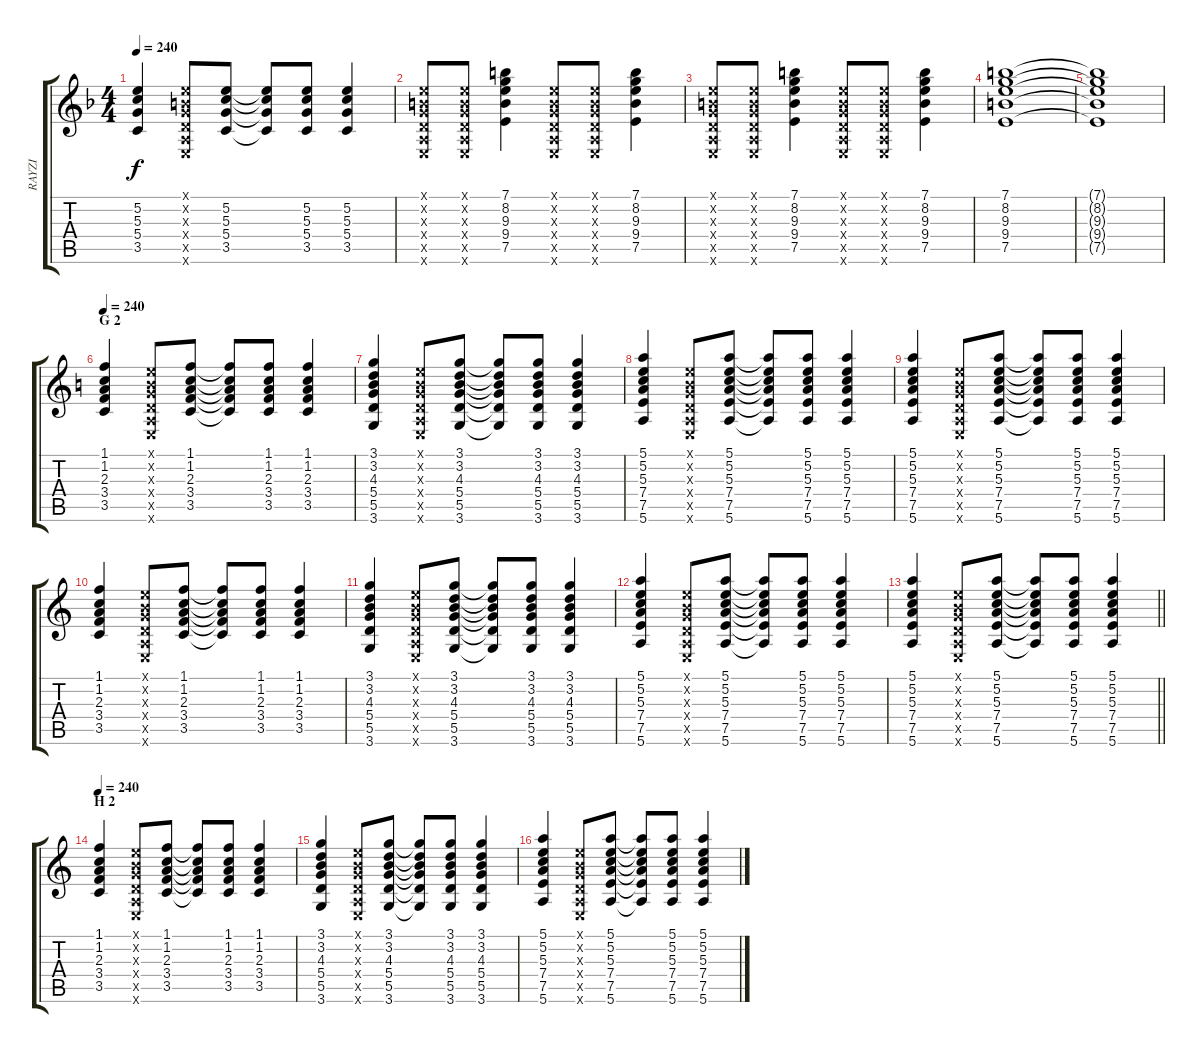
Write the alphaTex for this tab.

\track ("RAYZI" "RAYZI") {instrument distortionguitar}
\staff {score tabs}
\tuning (E4 B3 G3 D3 A2 E2) {hide}
\ts (4 4)
\tempo 240
\clef g2
\ks f
(5.2 5.3 5.4 3.5).4{dy f} (0.1{x} 0.2{x} 0.3{x} 0.4{x} 0.5{x} 0.6{x}).8 (5.2 5.3 5.4 3.5).8 (5.2{t} 5.3{t} 5.4{t} 3.5{t}).8 (5.2 5.3 5.4 3.5).8 (5.2 5.3 5.4 3.5).4 |
(0.1{x} 0.2{x} 0.3{x} 0.4{x} 0.5{x} 0.6{x}).8 (0.1{x} 0.2{x} 0.3{x} 0.4{x} 0.5{x} 0.6{x}).8 (7.1 8.2 9.3 9.4 7.5).4 (0.1{x} 0.2{x} 0.3{x} 0.4{x} 0.5{x} 0.6{x}).8 (0.1{x} 0.2{x} 0.3{x} 0.4{x} 0.5{x} 0.6{x}).8 (7.1 8.2 9.3 9.4 7.5).4 |
(0.1{x} 0.2{x} 0.3{x} 0.4{x} 0.5{x} 0.6{x}).8 (0.1{x} 0.2{x} 0.3{x} 0.4{x} 0.5{x} 0.6{x}).8 (7.1 8.2 9.3 9.4 7.5).4 (0.1{x} 0.2{x} 0.3{x} 0.4{x} 0.5{x} 0.6{x}).8 (0.1{x} 0.2{x} 0.3{x} 0.4{x} 0.5{x} 0.6{x}).8 (7.1 8.2 9.3 9.4 7.5).4 |
(7.1 8.2 9.3 9.4 7.5).1 |
(7.1{t} 8.2{t} 9.3{t} 9.4{t} 7.5{t}).1 |
\section ("" "G 2")
\tempo 240
\ks c
(1.1 1.2 2.3 3.4 3.5).4{volume 8 balance 3 instrument distortionguitar} (0.1{x} 0.2{x} 0.3{x} 0.4{x} 0.5{x} 0.6{x}).8 (1.1 1.2 2.3 3.4 3.5).8 (1.1{t} 1.2{t} 2.3{t} 3.4{t} 3.5{t}).8 (1.1 1.2 2.3 3.4 3.5).8 (1.1 1.2 2.3 3.4 3.5).4 |
(3.1 3.2 4.3 5.4 5.5 3.6).4 (0.1{x} 0.2{x} 0.3{x} 0.4{x} 0.5{x} 0.6{x}).8 (3.1 3.2 4.3 5.4 5.5 3.6).8 (3.1{t} 3.2{t} 4.3{t} 5.4{t} 5.5{t} 3.6{t}).8 (3.1 3.2 4.3 5.4 5.5 3.6).8 (3.1 3.2 4.3 5.4 5.5 3.6).4 |
(5.1 5.2 5.3 7.4 7.5 5.6).4 (0.1{x} 0.2{x} 0.3{x} 0.4{x} 0.5{x} 0.6{x}).8 (5.1 5.2 5.3 7.4 7.5 5.6).8 (5.1{t} 5.2{t} 5.3{t} 7.4{t} 7.5{t} 5.6{t}).8 (5.1 5.2 5.3 7.4 7.5 5.6).8 (5.1 5.2 5.3 7.4 7.5 5.6).4 |
(5.1 5.2 5.3 7.4 7.5 5.6).4 (0.1{x} 0.2{x} 0.3{x} 0.4{x} 0.5{x} 0.6{x}).8 (5.1 5.2 5.3 7.4 7.5 5.6).8 (5.1{t} 5.2{t} 5.3{t} 7.4{t} 7.5{t} 5.6{t}).8 (5.1 5.2 5.3 7.4 7.5 5.6).8 (5.1 5.2 5.3 7.4 7.5 5.6).4 |
(1.1 1.2 2.3 3.4 3.5).4 (0.1{x} 0.2{x} 0.3{x} 0.4{x} 0.5{x} 0.6{x}).8 (1.1 1.2 2.3 3.4 3.5).8 (1.1{t} 1.2{t} 2.3{t} 3.4{t} 3.5{t}).8 (1.1 1.2 2.3 3.4 3.5).8 (1.1 1.2 2.3 3.4 3.5).4 |
(3.1 3.2 4.3 5.4 5.5 3.6).4 (0.1{x} 0.2{x} 0.3{x} 0.4{x} 0.5{x} 0.6{x}).8 (3.1 3.2 4.3 5.4 5.5 3.6).8 (3.1{t} 3.2{t} 4.3{t} 5.4{t} 5.5{t} 3.6{t}).8 (3.1 3.2 4.3 5.4 5.5 3.6).8 (3.1 3.2 4.3 5.4 5.5 3.6).4 |
(5.1 5.2 5.3 7.4 7.5 5.6).4 (0.1{x} 0.2{x} 0.3{x} 0.4{x} 0.5{x} 0.6{x}).8 (5.1 5.2 5.3 7.4 7.5 5.6).8 (5.1{t} 5.2{t} 5.3{t} 7.4{t} 7.5{t} 5.6{t}).8 (5.1 5.2 5.3 7.4 7.5 5.6).8 (5.1 5.2 5.3 7.4 7.5 5.6).4 |
\barLineRight lightlight
(5.1 5.2 5.3 7.4 7.5 5.6).4 (0.1{x} 0.2{x} 0.3{x} 0.4{x} 0.5{x} 0.6{x}).8 (5.1 5.2 5.3 7.4 7.5 5.6).8 (5.1{t} 5.2{t} 5.3{t} 7.4{t} 7.5{t} 5.6{t}).8 (5.1 5.2 5.3 7.4 7.5 5.6).8 (5.1 5.2 5.3 7.4 7.5 5.6).4 |
\section ("" "H 2")
\tempo 240
(1.1 1.2 2.3 3.4 3.5).4{volume 8 balance 3 instrument distortionguitar} (0.1{x} 0.2{x} 0.3{x} 0.4{x} 0.5{x} 0.6{x}).8 (1.1 1.2 2.3 3.4 3.5).8 (1.1{t} 1.2{t} 2.3{t} 3.4{t} 3.5{t}).8 (1.1 1.2 2.3 3.4 3.5).8 (1.1 1.2 2.3 3.4 3.5).4 |
(3.1 3.2 4.3 5.4 5.5 3.6).4 (0.1{x} 0.2{x} 0.3{x} 0.4{x} 0.5{x} 0.6{x}).8 (3.1 3.2 4.3 5.4 5.5 3.6).8 (3.1{t} 3.2{t} 4.3{t} 5.4{t} 5.5{t} 3.6{t}).8 (3.1 3.2 4.3 5.4 5.5 3.6).8 (3.1 3.2 4.3 5.4 5.5 3.6).4 |
(5.1 5.2 5.3 7.4 7.5 5.6).4 (0.1{x} 0.2{x} 0.3{x} 0.4{x} 0.5{x} 0.6{x}).8 (5.1 5.2 5.3 7.4 7.5 5.6).8 (5.1{t} 5.2{t} 5.3{t} 7.4{t} 7.5{t} 5.6{t}).8 (5.1 5.2 5.3 7.4 7.5 5.6).8 (5.1 5.2 5.3 7.4 7.5 5.6).4
